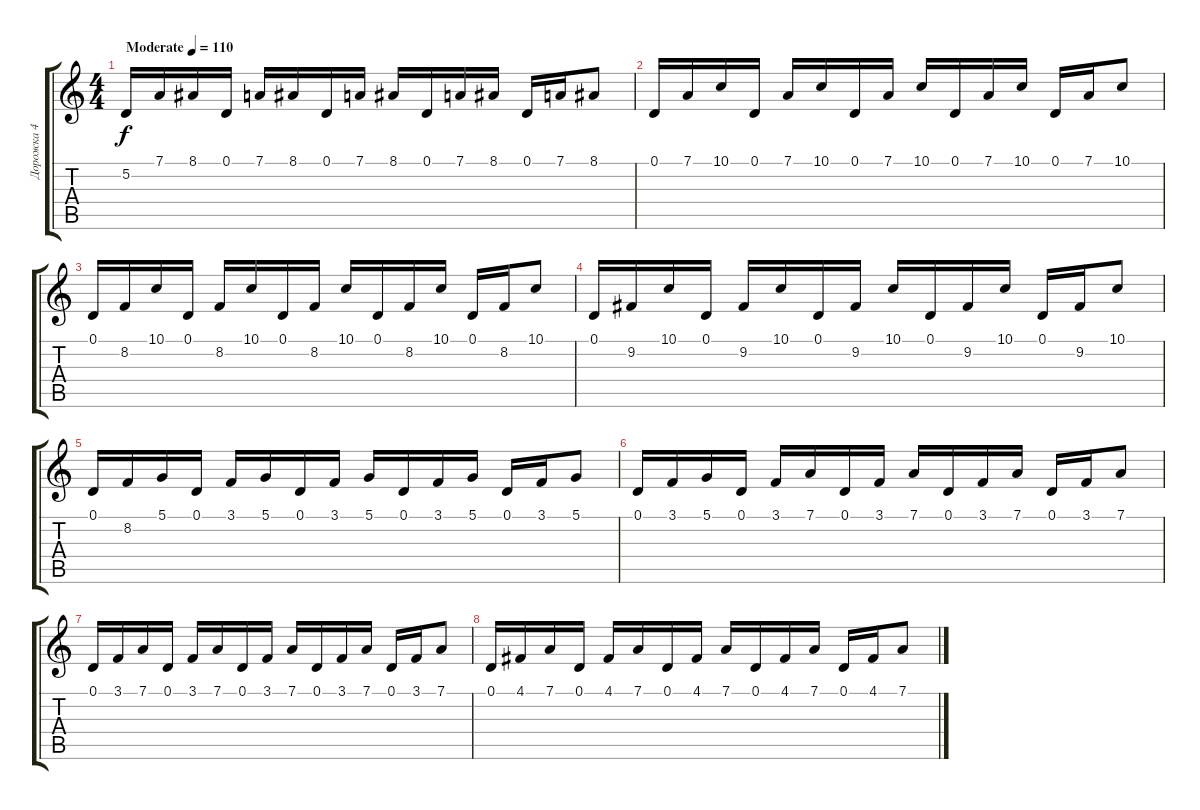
\track ("Дорожка 4" "Дорожка 4") {instrument stringensemble1}
\staff {score tabs}
\tuning (D4 A3 F3 C3 G2 D2) {hide}
\ts (4 4)
\tempo (110 "Moderate")
\clef g2
\ks c
5.2.16{dy f instrument stringensemble1} 7.1.16 8.1.16 0.1.16 7.1.16 8.1.16 0.1.16 7.1.16 8.1.16 0.1.16 7.1.16 8.1.16 0.1.16 7.1.16 8.1.8 |
0.1.16 7.1.16 10.1.16 0.1.16 7.1.16 10.1.16 0.1.16 7.1.16 10.1.16 0.1.16 7.1.16 10.1.16 0.1.16 7.1.16 10.1.8 |
0.1.16 8.2.16 10.1.16 0.1.16 8.2.16 10.1.16 0.1.16 8.2.16 10.1.16 0.1.16 8.2.16 10.1.16 0.1.16 8.2.16 10.1.8 |
0.1.16 9.2.16 10.1.16 0.1.16 9.2.16 10.1.16 0.1.16 9.2.16 10.1.16 0.1.16 9.2.16 10.1.16 0.1.16 9.2.16 10.1.8 |
0.1.16 8.2.16 5.1.16 0.1.16 3.1.16 5.1.16 0.1.16 3.1.16 5.1.16 0.1.16 3.1.16 5.1.16 0.1.16 3.1.16 5.1.8 |
0.1.16 3.1.16 5.1.16 0.1.16 3.1.16 7.1.16 0.1.16 3.1.16 7.1.16 0.1.16 3.1.16 7.1.16 0.1.16 3.1.16 7.1.8 |
0.1.16 3.1.16 7.1.16 0.1.16 3.1.16 7.1.16 0.1.16 3.1.16 7.1.16 0.1.16 3.1.16 7.1.16 0.1.16 3.1.16 7.1.8 |
0.1.16 4.1.16 7.1.16 0.1.16 4.1.16 7.1.16 0.1.16 4.1.16 7.1.16 0.1.16 4.1.16 7.1.16 0.1.16 4.1.16 7.1.8
